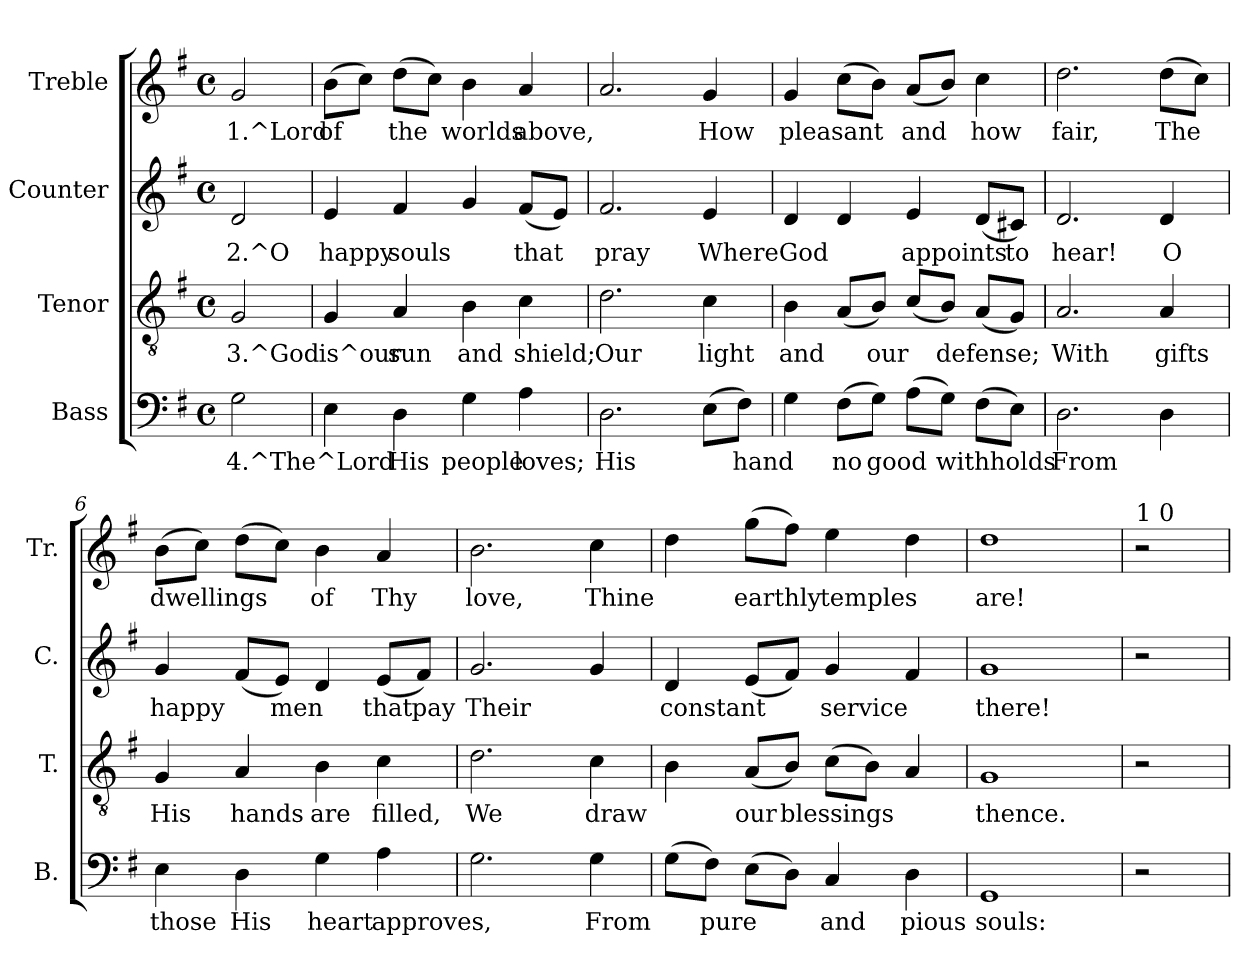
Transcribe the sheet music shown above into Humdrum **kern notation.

**kern	**text	**kern	**text	**kern	**text	**kern	**text
*part4	*part4	*part3	*part3	*part2	*part2	*part1	*part1
*staff4	*staff4	*staff3	*staff3	*staff2	*staff2	*staff1	*staff1
*I"Bass	*	*I"Tenor	*	*I"Counter	*	*I"Treble	*
*I'B.	*	*I'T.	*	*I'C.	*	*I'Tr.	*
!!LO:PB:g=z
*stria5	*	*stria5	*	*stria5	*	*stria5	*
*clefF4	*	*clefGv2	*	*clefG2	*	*clefG2	*
*k[f#]	*	*k[f#]	*	*k[f#]	*	*k[f#]	*
*G:	*	*G:	*	*G:	*	*G:	*
*M4/4	*	*M4/4	*	*M4/4	*	*M4/4	*
*met(c)	*	*met(c)	*	*met(c)	*	*met(c)	*
=1	=1	=1	=1	=1	=1	=1	=1
!	!LO:LY:b:rj	!	!LO:LY:b:rj	!	!LO:LY:b:rj	!	!LO:LY:b:rj
2G\	4.^The^Lord	2G/	3.^God	2d/	2.^O	2g/	1.^Lord
=2	=2	=2	=2	=2	=2	=2	=2
!	!LO:LY:b:rj	!	!LO:LY:b:rj	!	!LO:LY:b:rj	!	!LO:LY:b:rj
4E\	.	4G/	is^our	4e/	happy	(>8b\L	of
!	!	!	!	!	!	!	!LO:LY:b:rj
.	.	.	.	.	.	8cc\J)	.
!	!LO:LY:b:rj	!	!LO:LY:b:rj	!	!LO:LY:b:rj	!	!LO:LY:b:rj
4D\	His	4A/	sun	4f#/	souls	(>8dd\L	the
!	!	!	!	!	!	!	!LO:LY:b:rj
.	.	.	.	.	.	8cc\J)	.
!	!LO:LY:b:rj	!	!LO:LY:b:rj	!	!LO:LY:b:rj	!	!LO:LY:b:rj
4G\	people	4B\	and	4g/	.	4b\	worlds
!	!LO:LY:b:rj	!	!LO:LY:b:rj	!	!LO:LY:b:rj	!	!LO:LY:b:rj
4A\	loves;	4c\	shield;	(<8f#/L	that	4a/	above,
!	!	!	!	!	!LO:LY:b:rj	!	!
.	.	.	.	8e/J)	.	.	.
=3	=3	=3	=3	=3	=3	=3	=3
!	!LO:LY:b:rj	!	!LO:LY:b:rj	!	!LO:LY:b:rj	!	!LO:LY:b:rj
2.D\	His	2.d\	Our	2.f#/	pray	2.a/	.
!	!LO:LY:b:rj	!	!LO:LY:b:rj	!	!LO:LY:b:rj	!	!LO:LY:b:rj
(>8E\L	.	4c\	light	4e/	Where	4g/	How
!	!LO:LY:b:rj	!	!	!	!	!	!
8F#\J)	hand	.	.	.	.	.	.
=4	=4	=4	=4	=4	=4	=4	=4
!	!LO:LY:b:rj	!	!LO:LY:b:rj	!	!LO:LY:b:rj	!	!LO:LY:b:rj
4G\	.	4B\	and	4d/	God	4g/	pleasant
!	!LO:LY:b:rj	!	!LO:LY:b:rj	!	!LO:LY:b:rj	!	!LO:LY:b:rj
(>8F#\L	no	(<8A/L	.	4d/	.	(>8cc\L	.
!	!LO:LY:b:rj	!	!LO:LY:b:rj	!	!	!	!LO:LY:b:rj
8G\J)	good	8B/J)	our	.	.	8b\J)	.
!	!LO:LY:b:rj	!	!LO:LY:b:rj	!	!LO:LY:b:rj	!	!LO:LY:b:rj
(>8A\L	.	(<8c/L	.	4e/	appoints	(<8a/L	and
!	!LO:LY:b:rj	!	!LO:LY:b:rj	!	!	!	!LO:LY:b:rj
8G\J)	withholds	8B/J)	defense;	.	.	8b/J)	.
!	!LO:LY:b:rj	!	!LO:LY:b:rj	!	!LO:LY:b:rj	!	!LO:LY:b:rj
(>8F#\L	.	(<8A/L	.	(<8d/L	.	4cc\	how
!	!LO:LY:b:rj	!	!LO:LY:b:rj	!	!LO:LY:b:rj	!	!
8E\J)	.	8G/J)	.	8c#X/J)	to	.	.
=5	=5	=5	=5	=5	=5	=5	=5
!	!LO:LY:b:rj	!	!LO:LY:b:rj	!	!LO:LY:b:rj	!	!LO:LY:b:rj
2.D\	From	2.A/	With	2.d/	hear!	2.dd>\	fair,
!	!LO:LY:b:rj	!	!LO:LY:b:rj	!	!LO:LY:b:rj	!	!LO:LY:b:rj
4D\	.	4A/	gifts	4d/	O	(>8dd\L	The
!	!	!	!	!	!	!	!LO:LY:b:rj
.	.	.	.	.	.	8cc\J)	.
=6	=6	=6	=6	=6	=6	=6	=6
!	!LO:LY:b:rj	!	!LO:LY:b:rj	!	!LO:LY:b:rj	!	!LO:LY:b:rj
4E\	those	4G/	His	4g/	happy	(>8b\L	dwellings
!	!	!	!	!	!	!	!LO:LY:b:rj
.	.	.	.	.	.	8cc\J)	.
!	!LO:LY:b:rj	!	!LO:LY:b:rj	!	!LO:LY:b:rj	!	!LO:LY:b:rj
4D\	His	4A/	hands	(<8f#/L	.	(>8dd\L	.
!	!	!	!	!	!LO:LY:b:rj	!	!LO:LY:b:rj
.	.	.	.	8e/J)	men	8cc\J)	.
!	!LO:LY:b:rj	!	!LO:LY:b:rj	!	!LO:LY:b:rj	!	!LO:LY:b:rj
4G\	heart	4B\	are	4d/	.	4b\	of
!	!LO:LY:b:rj	!	!LO:LY:b:rj	!	!LO:LY:b:rj	!	!LO:LY:b:rj
4A\	approves,	4c\	filled,	(<8e/L	that	4a/	Thy
!	!	!	!	!	!LO:LY:b:rj	!	!
.	.	.	.	8f#/J)	pay	.	.
=7	=7	=7	=7	=7	=7	=7	=7
!	!LO:LY:b:rj	!	!LO:LY:b:rj	!	!LO:LY:b:rj	!	!LO:LY:b:rj
2.G\	.	2.d\	We	2.g/	Their	2.b\	love,
!	!LO:LY:b:rj	!	!LO:LY:b:rj	!	!LO:LY:b:rj	!	!LO:LY:b:rj
4G\	From	4c\	draw	4g/	.	4cc\	Thine
=8	=8	=8	=8	=8	=8	=8	=8
!	!LO:LY:b:rj	!	!LO:LY:b:rj	!	!LO:LY:b:rj	!	!LO:LY:b:rj
(>8G\L	.	4B\	.	4d/	constant	4dd\	.
!	!LO:LY:b:rj	!	!	!	!	!	!
8F#\J)	pure	.	.	.	.	.	.
!	!LO:LY:b:rj	!	!LO:LY:b:rj	!	!LO:LY:b:rj	!	!LO:LY:b:rj
(>8E\L	.	(<8A/L	our	(<8e/L	.	(>8gg\L	earthly
!	!LO:LY:b:rj	!	!LO:LY:b:rj	!	!LO:LY:b:rj	!	!LO:LY:b:rj
8D\J)	.	8B/J)	blessings	8f#/J)	.	8ff#\J)	.
!	!LO:LY:b:rj	!	!LO:LY:b:rj	!	!LO:LY:b:rj	!	!LO:LY:b:rj
4C/	and	(>8c\L	.	4g/	service	4ee\	temples
!	!	!	!LO:LY:b:rj	!	!	!	!
.	.	8B\J)	.	.	.	.	.
!	!LO:LY:b:rj	!	!LO:LY:b:rj	!	!LO:LY:b:rj	!	!LO:LY:b:rj
4D\	pious	4A/	.	4f#/	.	4dd\	.
=9	=9	=9	=9	=9	=9	=9	=9
!	!LO:LY:b:rj	!	!LO:LY:b:rj	!	!LO:LY:b:rj	!	!LO:LY:b:rj
1GG	souls:	1G	thence.	1g	there!	1dd	are!
!!LO:PB:g=z
=10	=10	=10	=10	=10	=10	=10	=10
!	!	!	!	!	!	!LO:TX:a:t=1 0	!
2r	.	2r	.	2r	.	2r	.
=	=	=	=	=	=	=	=
*-	*-	*-	*-	*-	*-	*-	*-
